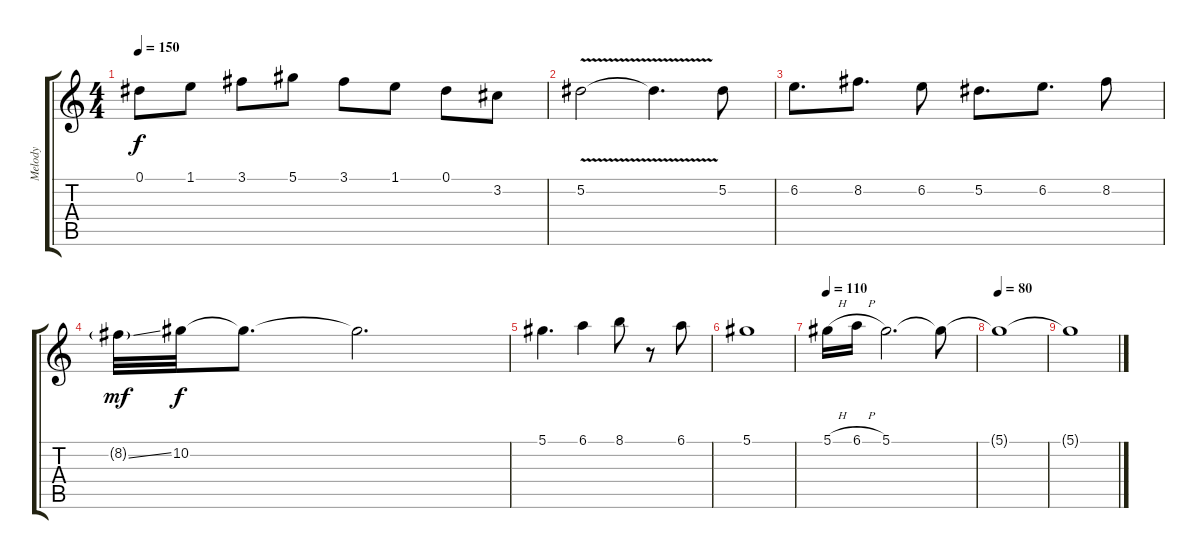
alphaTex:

\track ("Melody" "Melody") {instrument acousticguitarsteel}
\staff {score tabs}
\tuning (Eb4 Bb3 Gb3 Db3 Ab2 Eb2) {hide}
\ts (4 4)
\tempo 150
\clef g2
\ks c
0.1.8{dy f} 1.1.8 3.1.8 5.1.8 3.1.8 1.1.8 0.1.8 3.2.8 |
5.2{v}.2 5.2{v t}.4{d} 5.2.8 |
6.2.8{d} 8.2.8{d} 6.2.8 5.2.8{d} 6.2.8{d} 8.2.8 |
8.2{ss g}.32{dy mf} 10.2.32{dy f} 10.2{t}.8{d} 10.2{t}.2{d} |
5.1.4{d} 6.1.4 8.1.8 r.8 6.1.8 |
5.1.1 |
\tempo 110
5.1{h}.16 6.1{h}.16 5.1.2{d} 5.1{t}.8 |
\tempo 80
5.1{t}.1 |
5.1{t}.1
